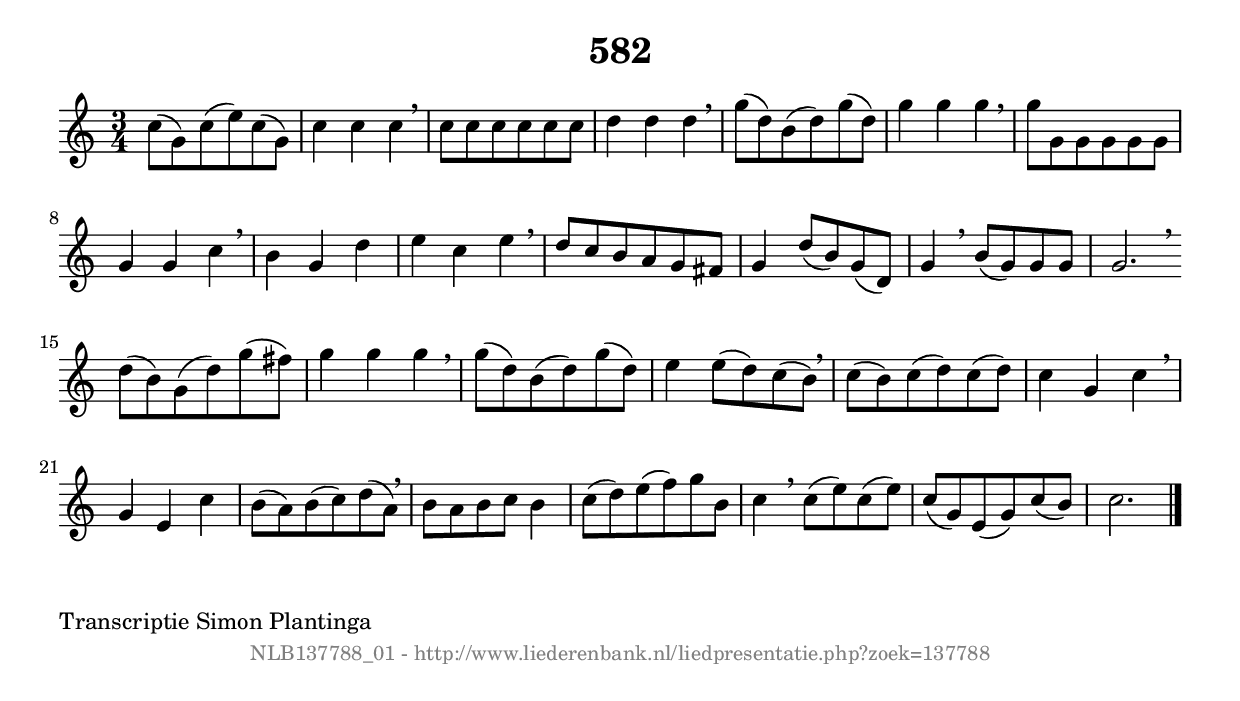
%
% produced by wce2krn 1.64 (7 June 2014)
%
\version"2.16"
#(append! paper-alist '(("long" . (cons (* 210 mm) (* 2000 mm)))))
#(set-default-paper-size "long")
sb = {\breathe}
mBreak = {\breathe }
bBreak = {\breathe }
x = {\once\override NoteHead #'style = #'cross }
gl=\glissando
itime={\override Staff.TimeSignature #'stencil = ##f }
ficta = {\once\set suggestAccidentals = ##t}
fine = {\once\override Score.RehearsalMark #'self-alignment-X = #1 \mark \markup {\italic{Fine}}}
dc = {\once\override Score.RehearsalMark #'self-alignment-X = #1 \mark \markup {\italic{D.C.}}}
dcf = {\once\override Score.RehearsalMark #'self-alignment-X = #1 \mark \markup {\italic{D.C. al Fine}}}
dcc = {\once\override Score.RehearsalMark #'self-alignment-X = #1 \mark \markup {\italic{D.C. al Coda}}}
ds = {\once\override Score.RehearsalMark #'self-alignment-X = #1 \mark \markup {\italic{D.S.}}}
dsf = {\once\override Score.RehearsalMark #'self-alignment-X = #1 \mark \markup {\italic{D.S. al Fine}}}
dsc = {\once\override Score.RehearsalMark #'self-alignment-X = #1 \mark \markup {\italic{D.S. al Coda}}}
pv = {\set Score.repeatCommands = #'((volta "1"))}
sv = {\set Score.repeatCommands = #'((volta "2"))}
tv = {\set Score.repeatCommands = #'((volta "3"))}
qv = {\set Score.repeatCommands = #'((volta "4"))}
xv = {\set Score.repeatCommands = #'((volta #f))}
\header{ tagline = ""
title = "582"
}
\score {{
\key c \major
\relative g'
{
\set melismaBusyProperties = #'()
\time 3/4
\tempo 4=120
\override Score.MetronomeMark #'transparent = ##t
\override Score.RehearsalMark #'break-visibility = #(vector #t #t #f)
c8( g8) c8( e8) c8( g8) | c4 c4 c4 \sb | c8 c8 c8 c8 c8 c8 | d4 d4 d4 | \mBreak \bar "|"
g8( d8) b8( d8) g8( d8) | g4 g4 g4 \sb | g8 g,8 g8 g8 g8 g8 | g4 g4 c4 | \mBreak \bar "|"
b4 g4 d'4 | e4 c4 e4 \sb | d8 c8 b8 a8 g8 fis8 | g4 d'8( b8) g8( d8) | g4 \sb b8( g8) g8 g8 | g2. \bar ":|:" \bBreak
d'8( b8) g8( d'8) g8( fis8) | g4 g4 g4 \sb | g8( d8) b8( d8) g8( d8) | e4 e8( d8) c8( b8) | \mBreak \bar "|"
c8( b8) c8( d8) c8( d8) | c4 g4 c4 \sb | g4 e4 c'4 | b8( a8) b8( c8) d8( a8) | \mBreak \bar "|"
b8 a8 b8 c8 b4 | c8( d8) e8( f8) g8 b,8 | c4 \sb c8( e8) c8( e8) | c8( g8) e8( g8) c8( b8) | c2. \bar "|."
 }}
 \midi { }
 \layout {
            indent = 0.0\cm
}
}
\markup { \wordwrap-string #" 
Transcriptie Simon Plantinga
"}
\markup { \vspace #0 } \markup { \with-color #grey \fill-line { \center-column { \smaller "NLB137788_01 - http://www.liederenbank.nl/liedpresentatie.php?zoek=137788" } } }
